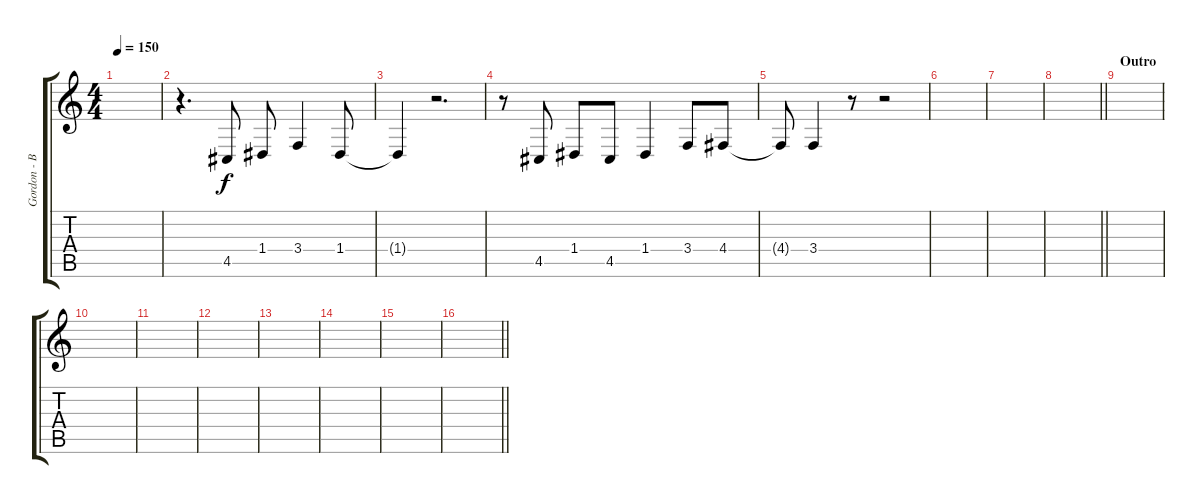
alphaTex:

\track ("Gordon - Back Vocals" "Gordon - B") {instrument clarinet}
\staff {score tabs}
\tuning (E4 B3 G3 D3 A2 E2) {hide}
\ts (4 4)
\tempo 150
\clef g2
\ks c
|
r.4{d} 4.5.8 1.4.8 3.4.4 1.4.8 |
1.4{t}.4 r.2{d} |
r.8 4.5.8 1.4.8 4.5.8 1.4.4 3.4.8 4.4.8 |
4.4{t}.8 3.4.4 r.8 r.2 |
|
|
\barLineRight lightlight
|
\section ("" "Outro")
|
|
|
|
|
|
|
\barLineRight lightlight
